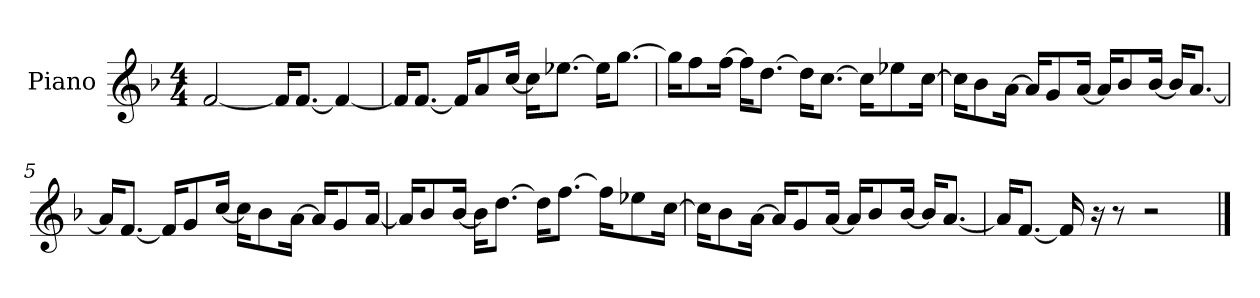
**kern
*part1
*staff1
*I"Piano
*I'P-no
*clefG2
*k[b-]
*M4/4
*MM90
=1
[2f/
16f/KL]
[8.f/J
4f/_
=2
16f/KL]
[8.f/J
16f/KL]
8a/
[16cc/Jk
16cc\KL]
[8.ee-X\J
16ee-\KL]
[8.gg\J
=3
16gg\KL]
8ff\
[16ff\Jk
16ff\KL]
[8.dd\J
16dd\KL]
[8.cc\J
16cc\KL]
8ee-X\
[16cc\Jk
=4
16cc\KL]
8b-\
[16a\Jk
16a/KL]
8g/
[16a/Jk
16a/KL]
8b-/
[16b-/Jk
16b-/KL]
[8.a/J
!!LO:LB:g=z
=5
16a/KL]
[8.f/J
16f/KL]
8g/
[16cc/Jk
16cc\KL]
8b-\
[16a\Jk
16a/KL]
8g/
[16a/Jk
=6
16a/KL]
8b-/
[16b-/Jk
16b-\KL]
[8.dd\J
16dd\KL]
[8.ff\J
16ff\KL]
8ee-X\
[16cc\Jk
=7
16cc\KL]
8b-\
[16a\Jk
16a/KL]
8g/
[16a/Jk
16a/KL]
8b-/
[16b-/Jk
16b-/KL]
[8.a/J
=8
16a/KL]
[8.f/J
16f/]
16r
8r
2r
==
*-
